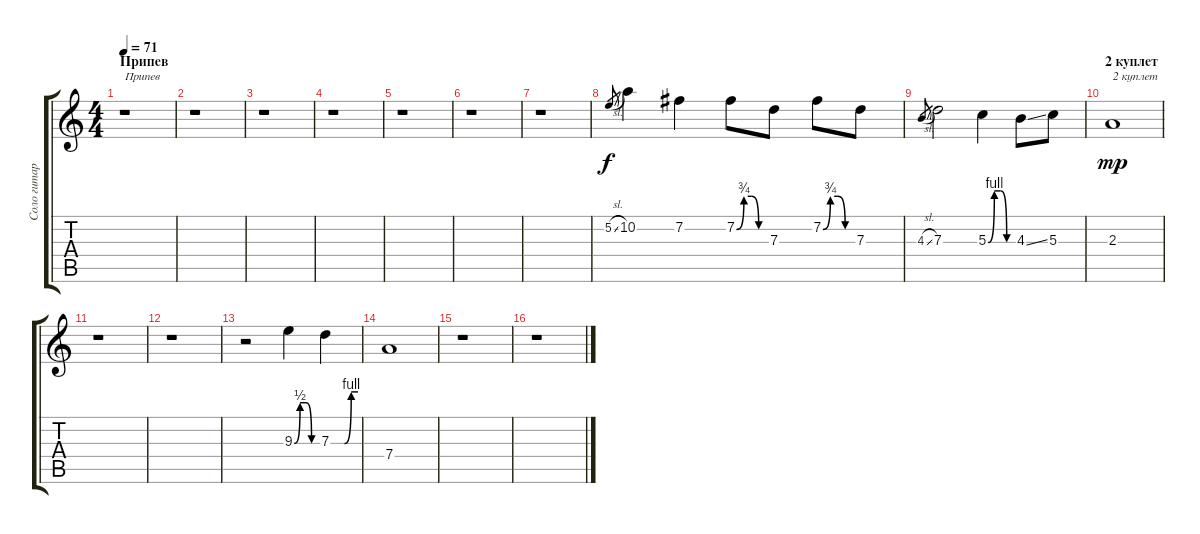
\track ("Соло гитара (dist 1)" "Соло гитар") {instrument distortionguitar}
\staff {score tabs}
\tuning (E4 B3 G3 D3 A2 E2) {hide}
\ts (4 4)
\section ("" "Припев")
\tempo 71
\clef g2
\ks c
r.1{txt "Припев" dy f} |
r.1 |
r.1 |
r.1 |
r.1 |
r.1 |
r.1 |
5.2{sl}.8{gr} 10.2.4 7.2.4 7.2{be (custom 0 0 15 3 30 3 45 0 60 0)}.8 7.3.8 7.2{be (custom 0 0 15 3 30 3 45 0 60 0)}.8 7.3.8 |
4.3{sl}.8{gr} 7.3.2 5.3{be (custom 0 0 15 4 30 4 45 0 60 0)}.4 4.3{ss}.8 5.3.8 |
\section ("" "2 куплет")
2.3.1{txt "2 куплет" dy mp} |
r.1 |
r.1 |
r.2 9.3{be (custom 0 0 15 2 30 2 45 0 60 0)}.4 7.3{be (custom 0 0 30 0 45 4 60 4)}.4 |
7.4.1 |
r.1 |
r.1
